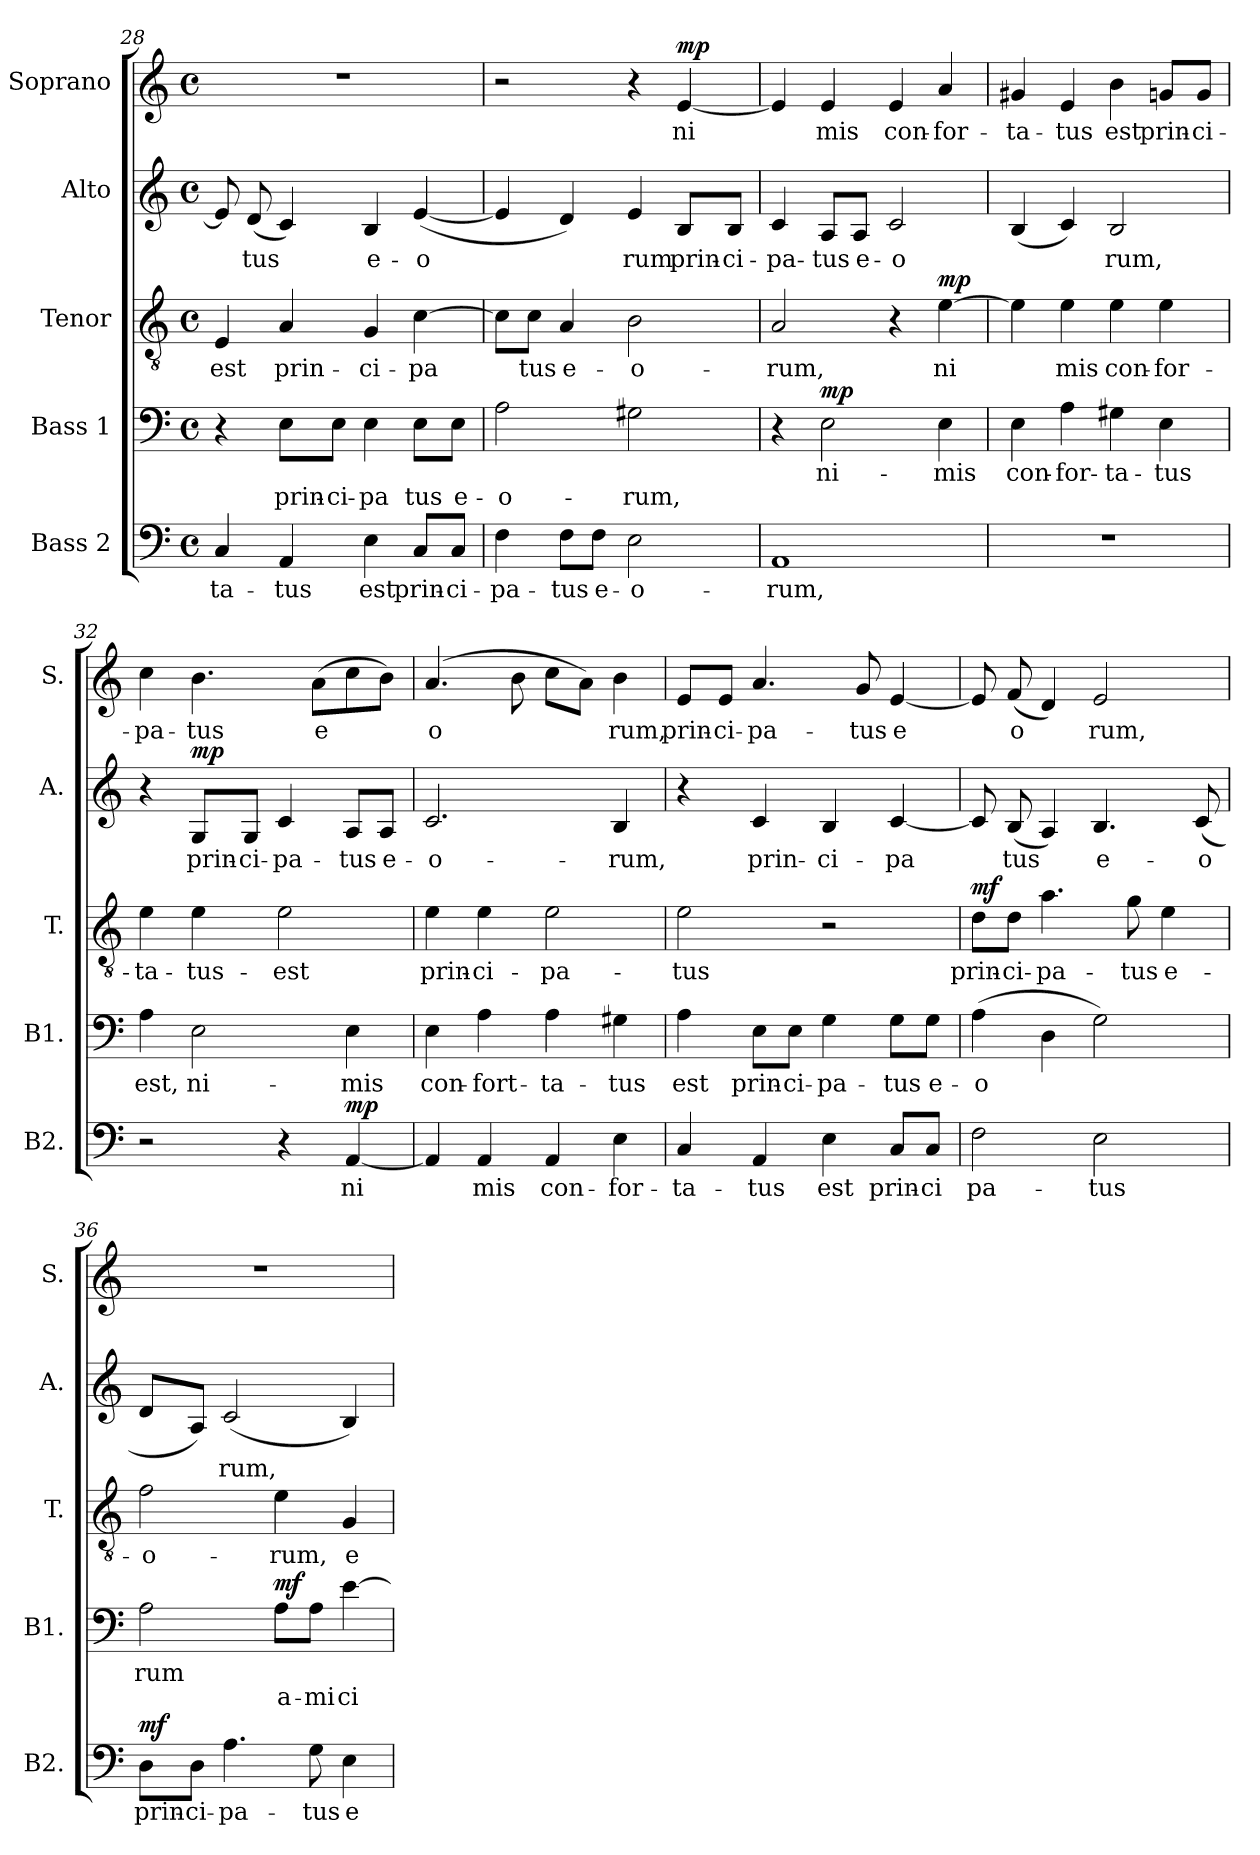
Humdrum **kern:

**kern	**text	**dynam	**kern	**text	**text	**dynam	**kern	**text	**dynam	**kern	**text	**dynam	**kern	**text	**dynam
*part5	*part5	*part5	*part4	*part4	*part4	*part4	*part3	*part3	*part3	*part2	*part2	*part2	*part1	*part1	*part1
*staff5	*staff5	*staff5	*staff4	*staff4	*staff4	*staff4	*staff3	*staff3	*staff3	*staff2	*staff2	*staff2	*staff1	*staff1	*staff1
*I"Bass 2	*	*	*I"Bass 1	*	*	*	*I"Tenor	*	*	*I"Alto	*	*	*I"Soprano	*	*
*I'B2.	*	*	*I'B1.	*	*	*	*I'T.	*	*	*I'A.	*	*	*I'S.	*	*
*clefF4	*	*	*clefF4	*	*	*	*clefGv2	*	*	*clefG2	*	*	*clefG2	*	*
*k[]	*	*	*k[]	*	*	*	*k[]	*	*	*k[]	*	*	*k[]	*	*
*C:	*	*	*C:	*	*	*	*C:	*	*	*C:	*	*	*C:	*	*
*M4/4	*	*	*M4/4	*	*	*	*M4/4	*	*	*M4/4	*	*	*M4/4	*	*
*met(c)	*	*	*met(c)	*	*	*	*met(c)	*	*	*met(c)	*	*	*met(c)	*	*
=28	=28	=28	=28	=28	=28	=28	=28	=28	=28	=28	=28	=28	=28	=28	=28
!	!LO:LY:b	!	!	!	!	!	!	!LO:LY:b	!	!	!	!	!	!	!
4C/	-ta-	.	4r	.	.	.	4E/	est	.	8e/]	.	.	1r	.	.
!	!	!	!	!	!	!	!	!	!	!	!LO:LY:b	!	!	!	!
.	.	.	.	.	.	.	.	.	.	(<8d/	tus	.	.	.	.
!	!LO:LY:b	!	!	!	!LO:LY:b	!	!	!LO:LY:b	!	!	!	!	!	!	!
4AA/	-tus	.	8E\L	.	prin-	.	4A/	prin-	.	4c/)	.	.	.	.	.
!	!	!	!	!	!LO:LY:b	!	!	!	!	!	!	!	!	!	!
.	.	.	8E\J	.	-ci-	.	.	.	.	.	.	.	.	.	.
!	!LO:LY:b	!	!	!	!LO:LY:b	!	!	!LO:LY:b	!	!	!LO:LY:b	!	!	!	!
4E\	est	.	4E\	.	-pa	.	4G/	-ci-	.	4B/	e-	.	.	.	.
!	!LO:LY:b	!	!	!	!LO:LY:b	!	!	!LO:LY:b	!	!	!LO:LY:b	!	!	!	!
8C/L	prin-	.	8E\L	.	tus	.	[4c\	-pa	.	(<[4e/	-o	.	.	.	.
!	!LO:LY:b	!	!	!	!LO:LY:b	!	!	!	!	!	!	!	!	!	!
8C/J	-ci-	.	8E\J	.	e-	.	.	.	.	.	.	.	.	.	.
=29	=29	=29	=29	=29	=29	=29	=29	=29	=29	=29	=29	=29	=29	=29	=29
!	!LO:LY:b	!	!	!	!LO:LY:b	!	!	!	!	!	!	!	!	!	!
4F\	-pa-	.	2A\	.	-o-	.	8c\L]	.	.	4e/]	.	.	2r	.	.
!	!	!	!	!	!	!	!	!LO:LY:b	!	!	!	!	!	!	!
.	.	.	.	.	.	.	8c\J	tus	.	.	.	.	.	.	.
!	!LO:LY:b	!	!	!	!	!	!	!LO:LY:b	!	!	!	!	!	!	!
8F\L	-tus	.	.	.	.	.	4A/	e-	.	4d/)	.	.	.	.	.
!	!LO:LY:b	!	!	!	!	!	!	!	!	!	!	!	!	!	!
8F\J	e-	.	.	.	.	.	.	.	.	.	.	.	.	.	.
!	!LO:LY:b	!	!	!	!LO:LY:b	!	!	!LO:LY:b	!	!	!LO:LY:b	!	!	!	!
2E\	-o-	.	2G#X\	.	-rum,	.	2B\	-o-	.	4e/	rum	.	4r	.	.
!	!	!	!	!	!	!	!	!	!	!	!LO:LY:b	!	!	!LO:LY:b	!LO:DY:a
.	.	.	.	.	.	.	.	.	.	8B/L	prin-	.	[4e/	ni	mp
!	!	!	!	!	!	!	!	!	!	!	!LO:LY:b	!	!	!	!
.	.	.	.	.	.	.	.	.	.	8B/J	-ci-	.	.	.	.
=30	=30	=30	=30	=30	=30	=30	=30	=30	=30	=30	=30	=30	=30	=30	=30
!	!LO:LY:b	!	!	!	!	!	!	!LO:LY:b	!	!	!LO:LY:b	!	!	!	!
1AA	-rum,	.	4r	.	.	.	2A/	-rum,	.	4c/	-pa-	.	4e/]	.	.
!	!	!	!	!LO:LY:b	!	!LO:DY:a	!	!	!	!	!LO:LY:b	!	!	!LO:LY:b	!
.	.	.	2E\	ni-	.	mp	.	.	.	8A/L	-tus	.	4e/	mis	.
!	!	!	!	!	!	!	!	!	!	!	!LO:LY:b	!	!	!	!
.	.	.	.	.	.	.	.	.	.	8A/J	e-	.	.	.	.
!	!	!	!	!	!	!	!	!	!	!	!LO:LY:b	!	!	!LO:LY:b	!
.	.	.	.	.	.	.	4r	.	.	2c/	-o	.	4e/	con-	.
!	!	!	!	!LO:LY:b	!	!	!	!LO:LY:b	!LO:DY:a	!	!	!	!	!LO:LY:b	!
.	.	.	4E\	-mis	.	.	[4e\	ni	mp	.	.	.	4a/	-for-	.
!!LO:PB:g=z
=31	=31	=31	=31	=31	=31	=31	=31	=31	=31	=31	=31	=31	=31	=31	=31
!	!	!	!	!LO:LY:b	!	!	!	!	!	!	!	!	!	!LO:LY:b	!
1r	.	.	4E\	con-	.	.	4e\]	.	.	(<4B/	.	.	4g#X/	-ta-	.
!	!	!	!	!LO:LY:b	!	!	!	!LO:LY:b	!	!	!	!	!	!LO:LY:b	!
.	.	.	4A\	-for-	.	.	4e\	mis	.	4c/)	.	.	4e/	-tus	.
!	!	!	!	!LO:LY:b	!	!	!	!LO:LY:b	!	!	!LO:LY:b	!	!	!LO:LY:b	!
.	.	.	4G#X\	-ta-	.	.	4e\	con-	.	2B/	rum,	.	4b\	est	.
!	!	!	!	!LO:LY:b	!	!	!	!LO:LY:b	!	!	!	!	!	!LO:LY:b	!
.	.	.	4E\	-tus	.	.	4e\	-for-	.	.	.	.	8gn/L	prin-	.
!	!	!	!	!	!	!	!	!	!	!	!	!	!	!LO:LY:b	!
.	.	.	.	.	.	.	.	.	.	.	.	.	8g/J	-ci-	.
=32	=32	=32	=32	=32	=32	=32	=32	=32	=32	=32	=32	=32	=32	=32	=32
!	!	!	!	!LO:LY:b	!	!	!	!LO:LY:b	!	!	!	!	!	!LO:LY:b	!
2r	.	.	4A\	est,	.	.	4e\	-ta-	.	4r	.	.	4cc\	-pa-	.
!	!	!	!	!LO:LY:b	!	!	!	!LO:LY:b	!	!	!LO:LY:b	!LO:DY:a	!	!LO:LY:b	!
.	.	.	2E\	ni-	.	.	4e\	-tus-	.	8G/L	prin-	mp	4.b\	-tus	.
!	!	!	!	!	!	!	!	!	!	!	!LO:LY:b	!	!	!	!
.	.	.	.	.	.	.	.	.	.	8G/J	-ci-	.	.	.	.
!	!	!	!	!	!	!	!	!LO:LY:b	!	!	!LO:LY:b	!	!	!	!
4r	.	.	.	.	.	.	2e\	-est	.	4c/	-pa-	.	.	.	.
!	!	!	!	!	!	!	!	!	!	!	!	!	!	!LO:LY:b	!
.	.	.	.	.	.	.	.	.	.	.	.	.	(>8a\L	e	.
!	!LO:LY:b	!LO:DY:a	!	!LO:LY:b	!	!	!	!	!	!	!LO:LY:b	!	!	!	!
[4AA/	ni	mp	4E\	-mis	.	.	.	.	.	8A/L	-tus	.	8cc\	.	.
!	!	!	!	!	!	!	!	!	!	!	!LO:LY:b	!	!	!	!
.	.	.	.	.	.	.	.	.	.	8A/J	e-	.	8b\J)	.	.
=33	=33	=33	=33	=33	=33	=33	=33	=33	=33	=33	=33	=33	=33	=33	=33
!	!	!	!	!LO:LY:b	!	!	!	!LO:LY:b	!	!	!LO:LY:b	!	!	!LO:LY:b	!
4AA/]	.	.	4E\	con-	.	.	4e\	prin-	.	2.c/	-o-	.	(4.a/	o	.
!	!LO:LY:b	!	!	!LO:LY:b	!	!	!	!LO:LY:b	!	!	!	!	!	!	!
4AA/	mis	.	4A\	-fort-	.	.	4e\	-ci-	.	.	.	.	.	.	.
.	.	.	.	.	.	.	.	.	.	.	.	.	8b\	.	.
!	!LO:LY:b	!	!	!LO:LY:b	!	!	!	!LO:LY:b	!	!	!	!	!	!	!
4AA/	con-	.	4A\	-ta-	.	.	2e\	-pa-	.	.	.	.	8cc\L	.	.
.	.	.	.	.	.	.	.	.	.	.	.	.	8a\J)	.	.
!	!LO:LY:b	!	!	!LO:LY:b	!	!	!	!	!	!	!LO:LY:b	!	!	!LO:LY:b	!
4E\	-for-	.	4G#X\	-tus	.	.	.	.	.	4B/	-rum,	.	4b\	rum,	.
=34	=34	=34	=34	=34	=34	=34	=34	=34	=34	=34	=34	=34	=34	=34	=34
!	!LO:LY:b	!	!	!LO:LY:b	!	!	!	!LO:LY:b	!	!	!	!	!	!LO:LY:b	!
4C/	-ta-	.	4A\	est	.	.	2e\	-tus	.	4r	.	.	8e/L	prin-	.
!	!	!	!	!	!	!	!	!	!	!	!	!	!	!LO:LY:b	!
.	.	.	.	.	.	.	.	.	.	.	.	.	8e/J	-ci-	.
!	!LO:LY:b	!	!	!LO:LY:b	!	!	!	!	!	!	!LO:LY:b	!	!	!LO:LY:b	!
4AA/	-tus	.	8E\L	prin-	.	.	.	.	.	4c/	prin-	.	4.a/	-pa-	.
!	!	!	!	!LO:LY:b	!	!	!	!	!	!	!	!	!	!	!
.	.	.	8E\J	-ci-	.	.	.	.	.	.	.	.	.	.	.
!	!LO:LY:b	!	!	!LO:LY:b	!	!	!	!	!	!	!LO:LY:b	!	!	!	!
4E\	est	.	4G\	-pa-	.	.	2r	.	.	4B/	-ci-	.	.	.	.
!	!	!	!	!	!	!	!	!	!	!	!	!	!	!LO:LY:b	!
.	.	.	.	.	.	.	.	.	.	.	.	.	8g/	-tus	.
!	!LO:LY:b	!	!	!LO:LY:b	!	!	!	!	!	!	!LO:LY:b	!	!	!LO:LY:b	!
8C/L	prin-	.	8G\L	-tus	.	.	.	.	.	[4c/	-pa	.	[4e/	e	.
!	!LO:LY:b	!	!	!LO:LY:b	!	!	!	!	!	!	!	!	!	!	!
8C/J	-ci	.	8G\J	e-	.	.	.	.	.	.	.	.	.	.	.
!!LO:LB:g=z
=35	=35	=35	=35	=35	=35	=35	=35	=35	=35	=35	=35	=35	=35	=35	=35
!	!LO:LY:b	!	!	!LO:LY:b	!	!	!	!LO:LY:b	!LO:DY:a	!	!	!	!	!	!
2F\	pa-	.	(>4A\	-o	.	.	8d\L	prin-	mf	8c/]	.	.	8e/]	.	.
!	!	!	!	!	!	!	!	!LO:LY:b	!	!	!LO:LY:b	!	!	!LO:LY:b	!
.	.	.	.	.	.	.	8d\J	-ci-	.	(<8B/	tus	.	(<8f/	o	.
!	!	!	!	!	!	!	!	!LO:LY:b	!	!	!	!	!	!	!
.	.	.	4D\	.	.	.	4.a\	-pa-	.	4A/)	.	.	4d/)	.	.
!	!LO:LY:b	!	!	!	!	!	!	!	!	!	!LO:LY:b	!	!	!LO:LY:b	!
2E\	-tus	.	2G\)	.	.	.	.	.	.	4.B/	e-	.	2e/	rum,	.
!	!	!	!	!	!	!	!	!LO:LY:b	!	!	!	!	!	!	!
.	.	.	.	.	.	.	8g\	-tus	.	.	.	.	.	.	.
!	!	!	!	!	!	!	!	!LO:LY:b	!	!	!	!	!	!	!
.	.	.	.	.	.	.	4e\	e-	.	.	.	.	.	.	.
!	!	!	!	!	!	!	!	!	!	!	!LO:LY:b	!	!	!	!
.	.	.	.	.	.	.	.	.	.	(<8c/	-o	.	.	.	.
=36	=36	=36	=36	=36	=36	=36	=36	=36	=36	=36	=36	=36	=36	=36	=36
!	!LO:LY:b	!LO:DY:a	!	!LO:LY:b	!	!	!	!LO:LY:b	!	!	!	!	!	!	!
8D\L	prin-	mf	2A\	rum	.	.	2f\	-o-	.	8d/L	.	.	1r	.	.
!	!LO:LY:b	!	!	!	!	!	!	!	!	!	!	!	!	!	!
8D\J	-ci-	.	.	.	.	.	.	.	.	8A/J)	.	.	.	.	.
!	!LO:LY:b	!	!	!	!	!	!	!	!	!	!LO:LY:b	!	!	!	!
4.A\	-pa-	.	.	.	.	.	.	.	.	(<2c/	rum,	.	.	.	.
!	!	!	!	!	!LO:LY:b	!LO:DY:a	!	!LO:LY:b	!	!	!	!	!	!	!
.	.	.	8A\L	.	a-	mf	4e\	-rum,	.	.	.	.	.	.	.
!	!LO:LY:b	!	!	!	!LO:LY:b	!	!	!	!	!	!	!	!	!	!
8G\	-tus	.	8A\J	.	-mi	.	.	.	.	.	.	.	.	.	.
!	!LO:LY:b	!	!	!	!LO:LY:b	!	!	!LO:LY:b	!	!	!	!	!	!	!
4E\	e-	.	[4e\	.	ci	.	4G/	e-	.	4B/)	.	.	.	.	.
=	=	=	=	=	=	=	=	=	=	=	=	=	=	=	=
*-	*-	*-	*-	*-	*-	*-	*-	*-	*-	*-	*-	*-	*-	*-	*-
